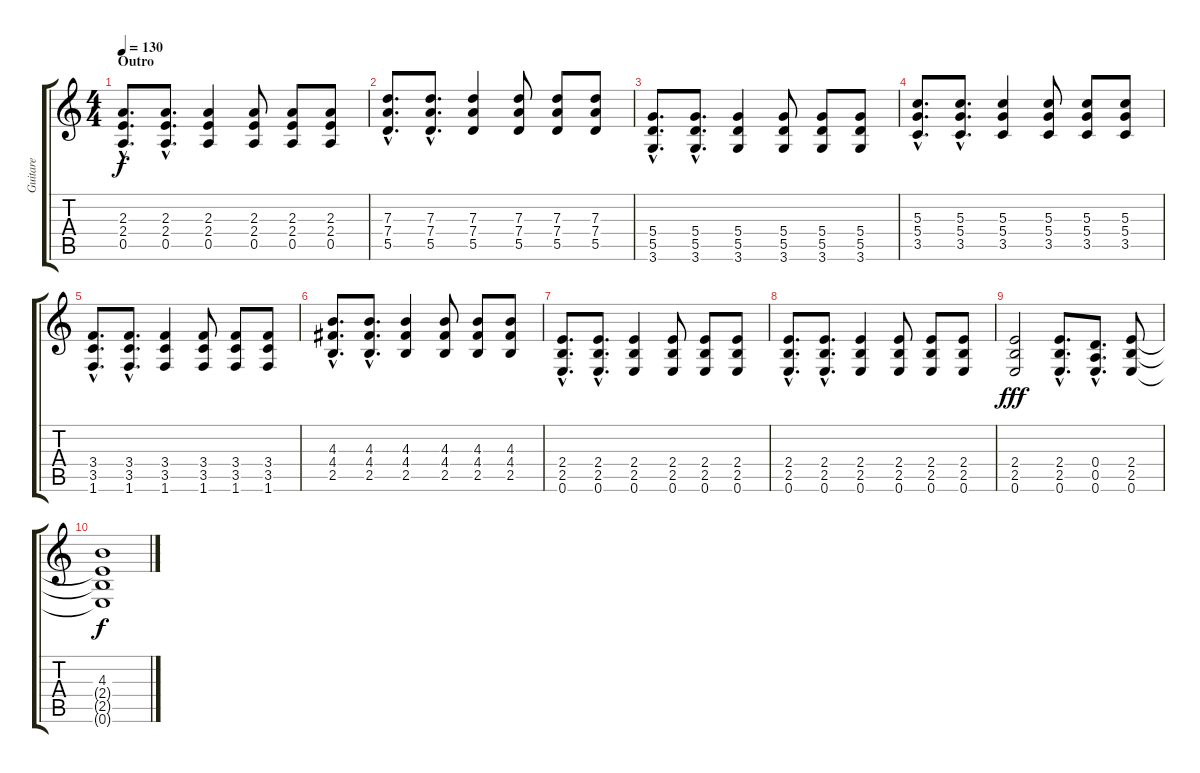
\track ("Guitare" "Guitare") {instrument distortionguitar}
\staff {score tabs}
\tuning (E4 B3 G3 D3 A2 E2) {hide}
\ts (4 4)
\section ("" "Outro")
\tempo 130
\clef g2
\ks c
(2.3{hac} 2.4{hac} 0.5{hac}).8{d dy f} (2.3{hac} 2.4{hac} 0.5{hac}).8{d} (2.3 2.4 0.5).4 (2.3 2.4 0.5).8 (2.3 2.4 0.5).8 (2.3 2.4 0.5).8 |
(7.3{hac} 7.4{hac} 5.5{hac}).8{d} (7.3{hac} 7.4{hac} 5.5{hac}).8{d} (7.3 7.4 5.5).4 (7.3 7.4 5.5).8 (7.3 7.4 5.5).8 (7.3 7.4 5.5).8 |
(5.4{hac} 5.5{hac} 3.6{hac}).8{d} (5.4{hac} 5.5{hac} 3.6{hac}).8{d} (5.4 5.5 3.6).4 (5.4 5.5 3.6).8 (5.4 5.5 3.6).8 (5.4 5.5 3.6).8 |
(5.3{hac} 5.4{hac} 3.5{hac}).8{d} (5.3{hac} 5.4{hac} 3.5{hac}).8{d} (5.3 5.4 3.5).4 (5.3 5.4 3.5).8 (5.3 5.4 3.5).8 (5.3 5.4 3.5).8 |
(3.4{hac} 3.5{hac} 1.6{hac}).8{d} (3.4{hac} 3.5{hac} 1.6{hac}).8{d} (3.4 3.5 1.6).4 (3.4 3.5 1.6).8 (3.4 3.5 1.6).8 (3.4 3.5 1.6).8 |
(4.3{hac} 4.4{hac} 2.5{hac}).8{d} (4.3{hac} 4.4{hac} 2.5{hac}).8{d} (4.3 4.4 2.5).4 (4.3 4.4 2.5).8 (4.3 4.4 2.5).8 (4.3 4.4 2.5).8 |
(2.4{hac} 2.5{hac} 0.6{hac}).8{d} (2.4{hac} 2.5{hac} 0.6{hac}).8{d} (2.4 2.5 0.6).4 (2.4 2.5 0.6).8 (2.4 2.5 0.6).8 (2.4 2.5 0.6).8 |
(2.4{hac} 2.5{hac} 0.6{hac}).8{d} (2.4{hac} 2.5{hac} 0.6{hac}).8{d} (2.4 2.5 0.6).4 (2.4 2.5 0.6).8 (2.4 2.5 0.6).8 (2.4 2.5 0.6).8 |
(2.4 2.5 0.6).2{dy fff} (2.4{hac} 2.5{hac} 0.6{hac}).8{d} (0.4{hac} 0.5{hac} 0.6{hac}).8{d} (2.4 2.5 0.6).8 |
(4.3 2.4{t} 2.5{t} 0.6{t}).1{dy f}
